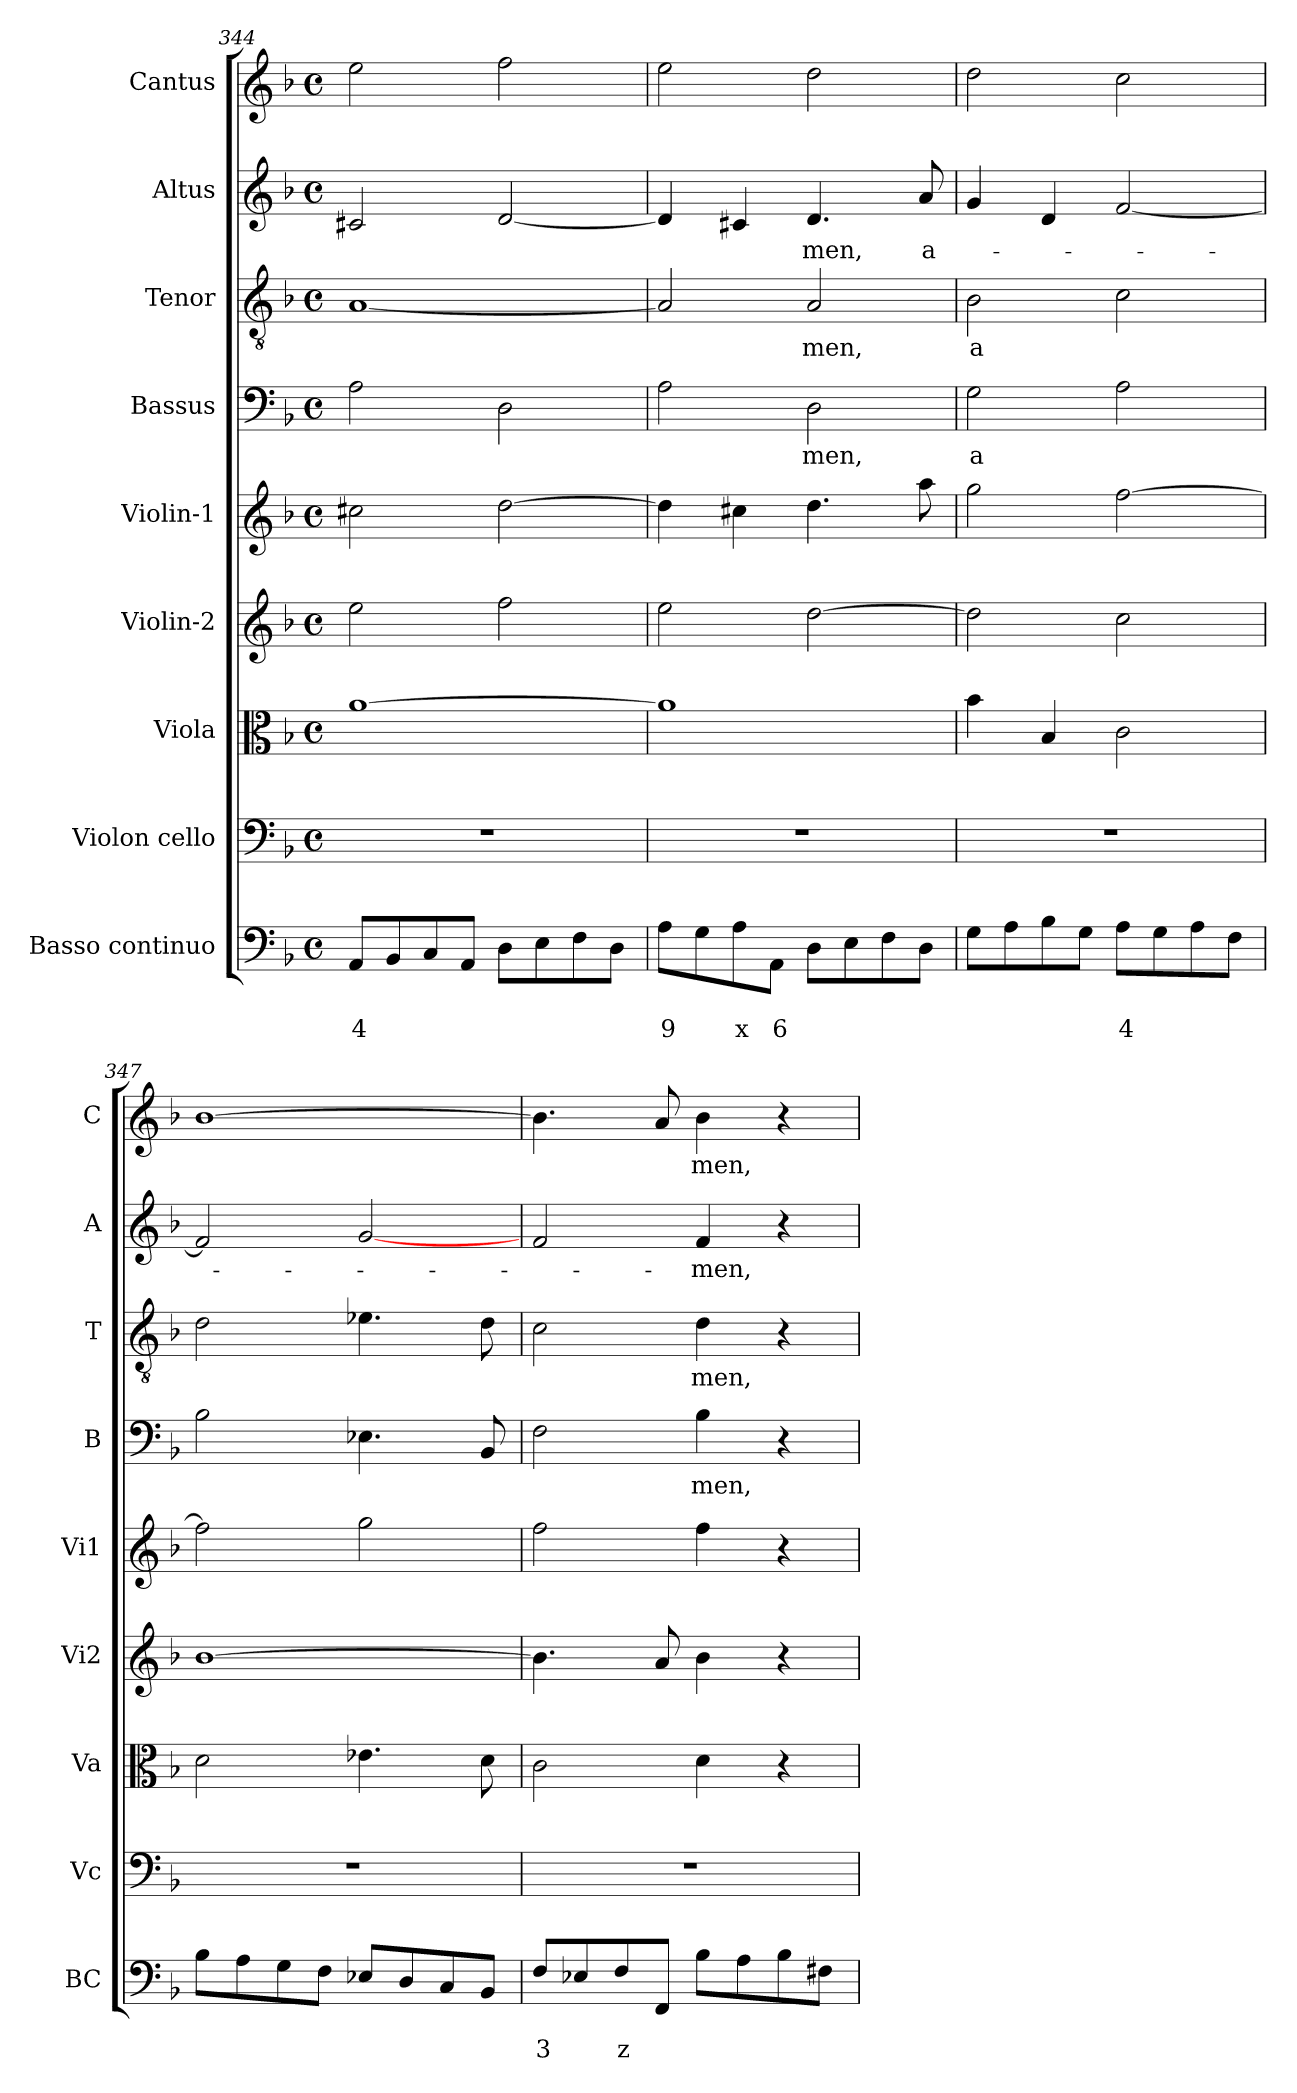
**kern	**text	**text	**kern	**kern	**kern	**kern	**kern	**text	**kern	**text	**kern	**text	**kern	**text
*part9	*part9	*part9	*part8	*part7	*part6	*part5	*part4	*part4	*part3	*part3	*part2	*part2	*part1	*part1
*staff9	*staff9	*staff9	*staff8	*staff7	*staff6	*staff5	*staff4	*staff4	*staff3	*staff3	*staff2	*staff2	*staff1	*staff1
*I"Basso continuo	*	*	*I"Violon cello	*I"Viola	*I"Violin-2	*I"Violin-1	*I"Bassus	*	*I"Tenor	*	*I"Altus	*	*I"Cantus	*
*I'BC	*	*	*I'Vc	*I'Va	*I'Vi2	*I'Vi1	*I'B	*	*I'T	*	*I'A	*	*I'C	*
!!LO:LB:g=z
*clefF4	*	*	*clefF4	*clefC3	*clefG2	*clefG2	*clefF4	*	*clefGv2	*	*clefG2	*	*clefG2	*
*k[b-]	*	*	*k[b-]	*k[b-]	*k[b-]	*k[b-]	*k[b-]	*	*k[b-]	*	*k[b-]	*	*k[b-]	*
*F:	*	*	*F:	*F:	*F:	*F:	*F:	*	*F:	*	*F:	*	*F:	*
*M4/4	*	*	*M4/4	*M4/4	*M4/4	*M4/4	*M4/4	*	*M4/4	*	*M4/4	*	*M4/4	*
*met(c)	*	*	*met(c)	*met(c)	*met(c)	*met(c)	*met(c)	*	*met(c)	*	*met(c)	*	*met(c)	*
=344	=344	=344	=344	=344	=344	=344	=344	=344	=344	=344	=344	=344	=344	=344
!	!	!LO:LY:b	!	!	!	!	!	!	!	!	!	!	!	!
8AA/L	.	4	1r	[1a	2ee\	2cc#X\	2A\	.	[1A	.	2c#X/	.	2ee\	.
8BB-/	.	.	.	.	.	.	.	.	.	.	.	.	.	.
8C/	.	.	.	.	.	.	.	.	.	.	.	.	.	.
8AA/J	.	.	.	.	.	.	.	.	.	.	.	.	.	.
8D\L	.	.	.	.	2ff\	[2dd\	2D\	.	.	.	[2d/	.	2ff\	.
8E\	.	.	.	.	.	.	.	.	.	.	.	.	.	.
8F\	.	.	.	.	.	.	.	.	.	.	.	.	.	.
8D\J	.	.	.	.	.	.	.	.	.	.	.	.	.	.
=345	=345	=345	=345	=345	=345	=345	=345	=345	=345	=345	=345	=345	=345	=345
!	!	!LO:LY:b	!	!	!	!	!	!	!	!	!	!	!	!
8A\L	.	9	1r	1a]	2ee\	4dd\]	2A\	.	2A/]	.	4d/]	.	2ee\	.
8G\	.	.	.	.	.	.	.	.	.	.	.	.	.	.
!	!	!LO:LY:b	!	!	!	!	!	!	!	!	!	!	!	!
8A\	.	x	.	.	.	4cc#X\	.	.	.	.	4c#X/	.	.	.
!	!	!LO:LY:b	!	!	!	!	!	!	!	!	!	!	!	!
8AA\J	.	6	.	.	.	.	.	.	.	.	.	.	.	.
!	!	!	!	!	!	!	!	!LO:LY:b	!	!LO:LY:b	!	!LO:LY:b	!	!
8D\L	.	.	.	.	[2dd\	4.dd\	2D\	-men,	2A/	-men,	4.d/	men,	2dd\	.
8E\	.	.	.	.	.	.	.	.	.	.	.	.	.	.
8F\	.	.	.	.	.	.	.	.	.	.	.	.	.	.
!	!	!	!	!	!	!	!	!	!	!	!	!LO:LY:b	!	!
8D\J	.	.	.	.	.	8aa\	.	.	.	.	8a/	a-	.	.
=346	=346	=346	=346	=346	=346	=346	=346	=346	=346	=346	=346	=346	=346	=346
!	!	!	!	!	!	!	!	!LO:LY:b	!	!LO:LY:b	!	!	!	!
8G\L	.	.	1r	4b-\	2dd\]	2gg\	2G\	a	2B-\	a	4g/	.	2dd\	.
8A\	.	.	.	.	.	.	.	.	.	.	.	.	.	.
8B-\	.	.	.	4B-/	.	.	.	.	.	.	4d/	.	.	.
8G\J	.	.	.	.	.	.	.	.	.	.	.	.	.	.
!	!	!LO:LY:b	!	!	!	!	!	!	!	!	!	!	!	!
8A\L	.	4	.	2c\	2cc\	[2ff\	2A\	.	2c\	.	[2f/	.	2cc\	.
8G\	.	.	.	.	.	.	.	.	.	.	.	.	.	.
8A\	.	.	.	.	.	.	.	.	.	.	.	.	.	.
8F\J	.	.	.	.	.	.	.	.	.	.	.	.	.	.
=347	=347	=347	=347	=347	=347	=347	=347	=347	=347	=347	=347	=347	=347	=347
8B-\L	.	.	1r	2d\	[1b-	2ff\]	2B-\	.	2d\	.	2f/]	.	[1b-	.
8A\	.	.	.	.	.	.	.	.	.	.	.	.	.	.
8G\	.	.	.	.	.	.	.	.	.	.	.	.	.	.
8F\J	.	.	.	.	.	.	.	.	.	.	.	.	.	.
8E-X/L	.	.	.	4.e-X\	.	2gg\	4.E-X\	.	4.e-X\	.	[2g/	.	.	.
8D/	.	.	.	.	.	.	.	.	.	.	.	.	.	.
8C/	.	.	.	.	.	.	.	.	.	.	.	.	.	.
8BB-/J	.	.	.	8d\	.	.	8BB-/	.	8d\	.	.	.	.	.
=348	=348	=348	=348	=348	=348	=348	=348	=348	=348	=348	=348	=348	=348	=348
!	!	!LO:LY:b	!	!	!	!	!	!	!	!	!	!	!	!
8F/L	.	3	1r	2c\	4.b-\]	2ff\	2F\	.	2c\	.	2f/	.	4.b-\]	.
8E-X/	.	.	.	.	.	.	.	.	.	.	.	.	.	.
!	!	!LO:LY:b	!	!	!	!	!	!	!	!	!	!	!	!
8F/	.	z	.	.	.	.	.	.	.	.	.	.	.	.
8FF/J	.	.	.	.	8a/	.	.	.	.	.	.	.	8a/	.
!	!	!	!	!	!	!	!	!LO:LY:b	!	!LO:LY:b	!	!LO:LY:b	!	!LO:LY:b
8B-\L	.	.	.	4d\	4b-\	4ff\	4B-\	men,	4d\	men,	4f/	-men,	4b-\	men,
8A\	.	.	.	.	.	.	.	.	.	.	.	.	.	.
8B-\	.	.	.	4r	4r	4r	4r	.	4r	.	4r	.	4r	.
8F#X\J	.	.	.	.	.	.	.	.	.	.	.	.	.	.
=	=	=	=	=	=	=	=	=	=	=	=	=	=	=
*-	*-	*-	*-	*-	*-	*-	*-	*-	*-	*-	*-	*-	*-	*-
